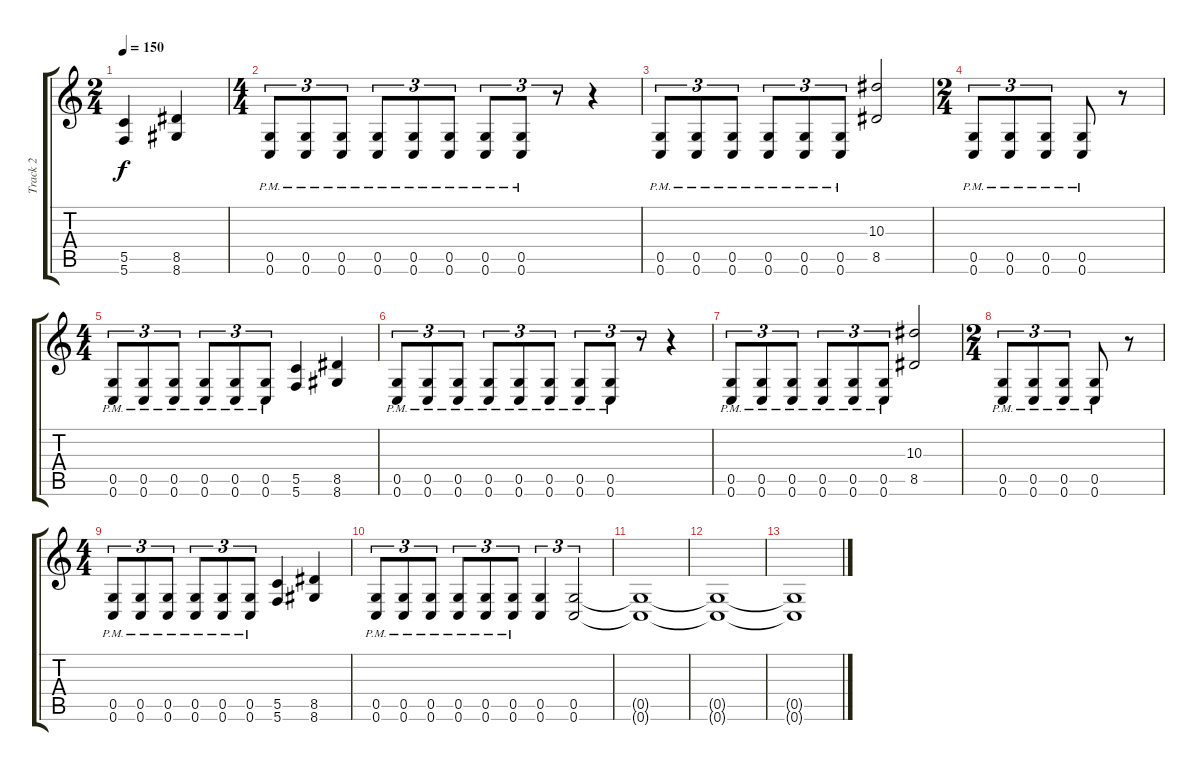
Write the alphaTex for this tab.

\track ("Track 2" "Track 2") {instrument distortionguitar}
\staff {score tabs}
\tuning (D4 A3 F3 C3 G2 C2) {hide}
\ts (2 4)
\tempo 150
\clef g2
\ks c
(5.5 5.6).4{dy f} (8.5 8.6).4 |
\ts (4 4)
(0.5{pm} 0.6{pm}).8{tu (3 2)} (0.5{pm} 0.6{pm}).8{tu (3 2)} (0.5{pm} 0.6{pm}).8{tu (3 2)} (0.5{pm} 0.6{pm}).8{tu (3 2)} (0.5{pm} 0.6{pm}).8{tu (3 2)} (0.5{pm} 0.6{pm}).8{tu (3 2)} (0.5{pm} 0.6{pm}).8{tu (3 2)} (0.5{pm} 0.6{pm}).8{tu (3 2)} r.8{tu (3 2)} r.4 |
(0.5{pm} 0.6{pm}).8{tu (3 2)} (0.5{pm} 0.6{pm}).8{tu (3 2)} (0.5{pm} 0.6{pm}).8{tu (3 2)} (0.5{pm} 0.6{pm}).8{tu (3 2)} (0.5{pm} 0.6{pm}).8{tu (3 2)} (0.5{pm} 0.6{pm}).8{tu (3 2)} (10.3 8.5).2 |
\ts (2 4)
(0.5{pm} 0.6{pm}).8{tu (3 2)} (0.5{pm} 0.6{pm}).8{tu (3 2)} (0.5{pm} 0.6{pm}).8{tu (3 2)} (0.5{pm} 0.6{pm}).8 r.8 |
\ts (4 4)
(0.5{pm} 0.6{pm}).8{tu (3 2)} (0.5{pm} 0.6{pm}).8{tu (3 2)} (0.5{pm} 0.6{pm}).8{tu (3 2)} (0.5{pm} 0.6{pm}).8{tu (3 2)} (0.5{pm} 0.6{pm}).8{tu (3 2)} (0.5{pm} 0.6{pm}).8{tu (3 2)} (5.5 5.6).4 (8.5 8.6).4 |
(0.5{pm} 0.6{pm}).8{tu (3 2)} (0.5{pm} 0.6{pm}).8{tu (3 2)} (0.5{pm} 0.6{pm}).8{tu (3 2)} (0.5{pm} 0.6{pm}).8{tu (3 2)} (0.5{pm} 0.6{pm}).8{tu (3 2)} (0.5{pm} 0.6{pm}).8{tu (3 2)} (0.5{pm} 0.6{pm}).8{tu (3 2)} (0.5{pm} 0.6{pm}).8{tu (3 2)} r.8{tu (3 2)} r.4 |
(0.5{pm} 0.6{pm}).8{tu (3 2)} (0.5{pm} 0.6{pm}).8{tu (3 2)} (0.5{pm} 0.6{pm}).8{tu (3 2)} (0.5{pm} 0.6{pm}).8{tu (3 2)} (0.5{pm} 0.6{pm}).8{tu (3 2)} (0.5{pm} 0.6{pm}).8{tu (3 2)} (10.3 8.5).2 |
\ts (2 4)
(0.5{pm} 0.6{pm}).8{tu (3 2)} (0.5{pm} 0.6{pm}).8{tu (3 2)} (0.5{pm} 0.6{pm}).8{tu (3 2)} (0.5{pm} 0.6{pm}).8 r.8 |
\ts (4 4)
(0.5{pm} 0.6{pm}).8{tu (3 2)} (0.5{pm} 0.6{pm}).8{tu (3 2)} (0.5{pm} 0.6{pm}).8{tu (3 2)} (0.5{pm} 0.6{pm}).8{tu (3 2)} (0.5{pm} 0.6{pm}).8{tu (3 2)} (0.5{pm} 0.6{pm}).8{tu (3 2)} (5.5 5.6).4 (8.5 8.6).4 |
(0.5{pm} 0.6{pm}).8{tu (3 2)} (0.5{pm} 0.6{pm}).8{tu (3 2)} (0.5{pm} 0.6{pm}).8{tu (3 2)} (0.5{pm} 0.6{pm}).8{tu (3 2)} (0.5{pm} 0.6{pm}).8{tu (3 2)} (0.5{pm} 0.6{pm}).8{tu (3 2)} (0.5 0.6).4{tu (3 2)} (0.5 0.6).2{tu (3 2)} |
(0.5{t} 0.6{t}).1 |
(0.5{t} 0.6{t}).1 |
(0.5{t} 0.6{t}).1
